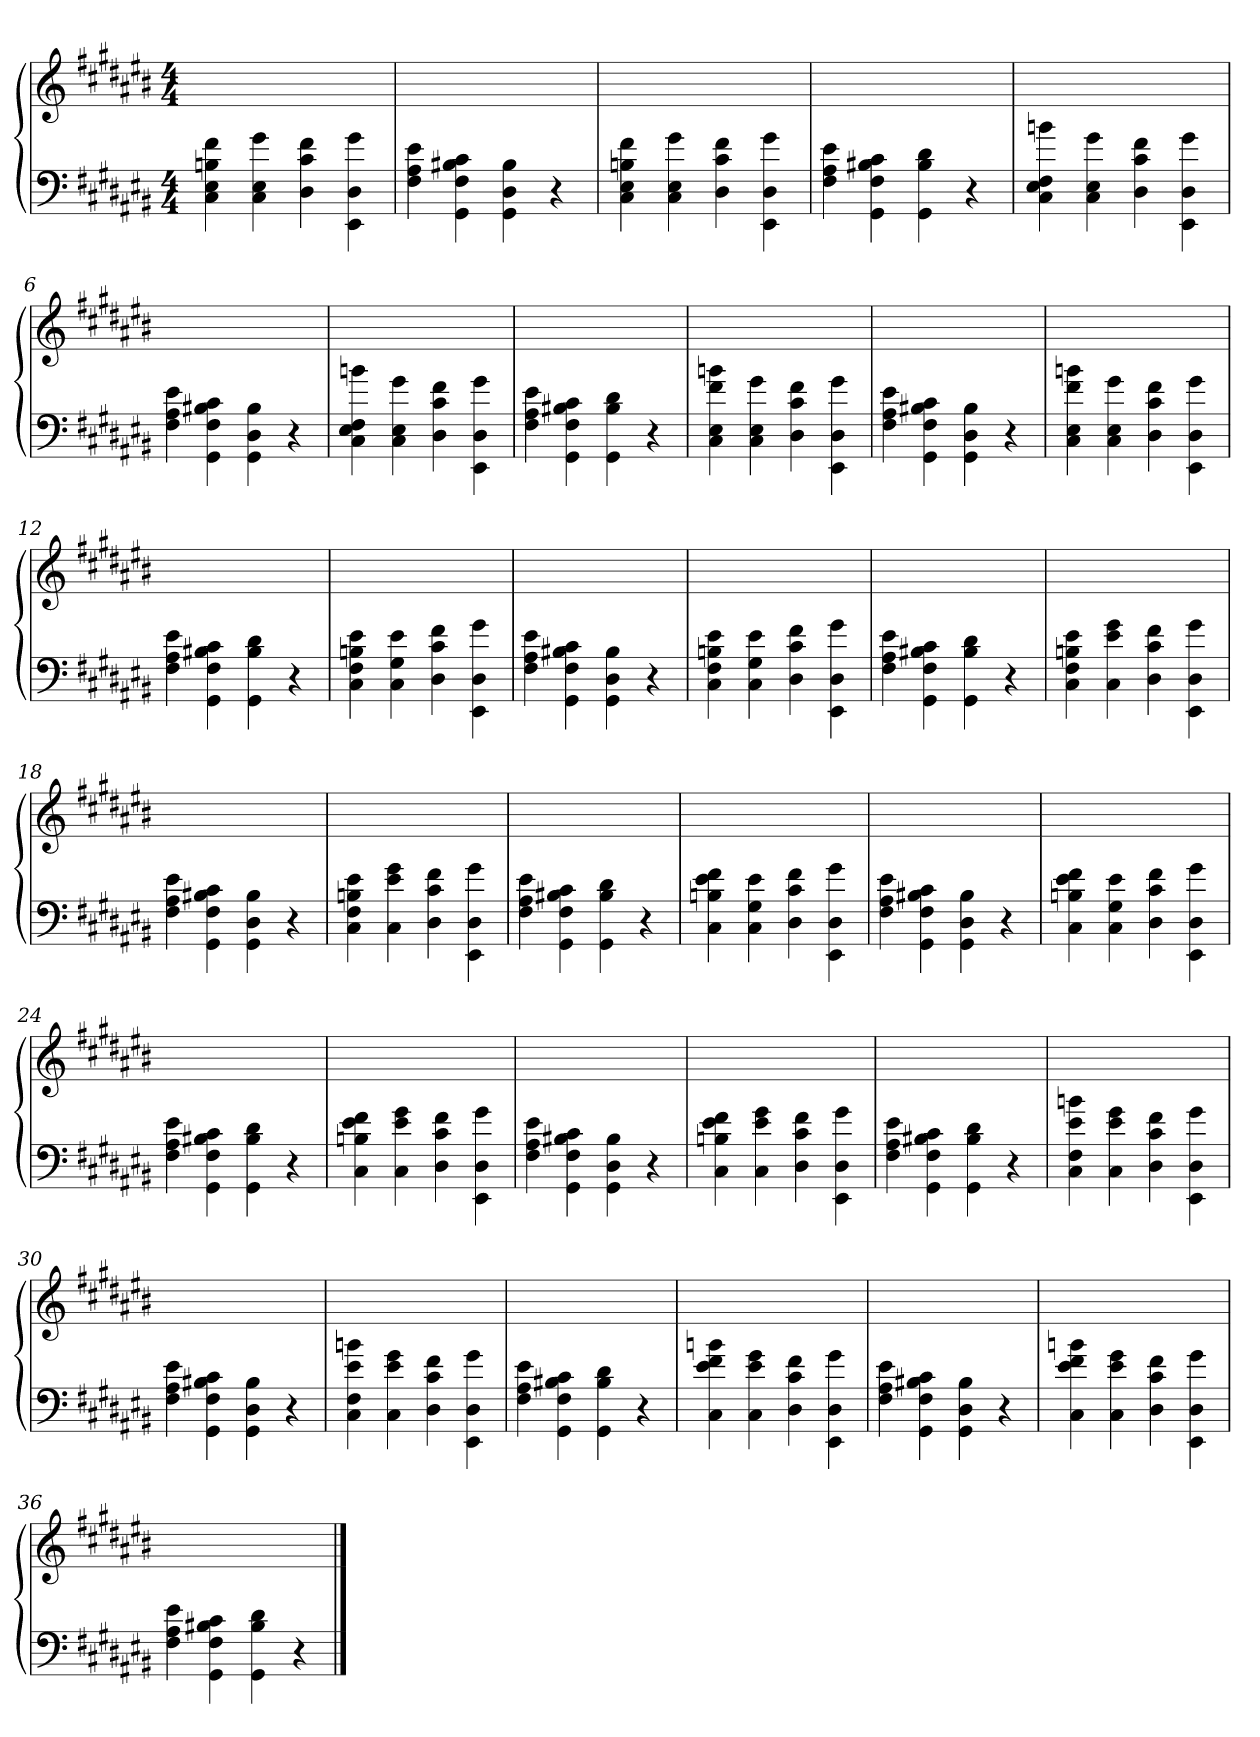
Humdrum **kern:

**kern	**kern
*part2	*part1
*staff2	*staff1
*clefF4	*clefG2
*k[f#c#g#d#a#e#b#]	*k[f#c#g#d#a#e#b#]
*C#:	*C#:
*M4/4	*M4/4
*MM60	*MM60
=1	=1
4C# 4E# 4Bn 4f#	1ryy
4C# 4E# 4g#	.
4D# 4c# 4f#	.
4EE# 4D# 4g#	.
=2	=2
4F# 4A# 4e#	1ryy
4GG# 4F# 4B#X 4c#	.
4GG# 4D# 4B#	.
4r	.
=3	=3
4C# 4E# 4Bn 4f#	1ryy
4C# 4E# 4g#	.
4D# 4c# 4f#	.
4EE# 4D# 4g#	.
=4	=4
4F# 4A# 4e#	1ryy
4GG# 4F# 4B#X 4c#	.
4GG# 4B# 4d#	.
4r	.
=5	=5
4C# 4E# 4F# 4bn	1ryy
4C# 4E# 4g#	.
4D# 4c# 4f#	.
4EE# 4D# 4g#	.
=6	=6
4F# 4A# 4e#	1ryy
4GG# 4F# 4B#X 4c#	.
4GG# 4D# 4B#	.
4r	.
=7	=7
4C# 4E# 4F# 4bn	1ryy
4C# 4E# 4g#	.
4D# 4c# 4f#	.
4EE# 4D# 4g#	.
=8	=8
4F# 4A# 4e#	1ryy
4GG# 4F# 4B#X 4c#	.
4GG# 4B# 4d#	.
4r	.
=9	=9
4C# 4E# 4f# 4bn	1ryy
4C# 4E# 4g#	.
4D# 4c# 4f#	.
4EE# 4D# 4g#	.
=10	=10
4F# 4A# 4e#	1ryy
4GG# 4F# 4B#X 4c#	.
4GG# 4D# 4B#	.
4r	.
=11	=11
4C# 4E# 4f# 4bn	1ryy
4C# 4E# 4g#	.
4D# 4c# 4f#	.
4EE# 4D# 4g#	.
=12	=12
4F# 4A# 4e#	1ryy
4GG# 4F# 4B#X 4c#	.
4GG# 4B# 4d#	.
4r	.
=13	=13
4C# 4F# 4Bn 4e#	1ryy
4C# 4G# 4e#	.
4D# 4c# 4f#	.
4EE# 4D# 4g#	.
=14	=14
4F# 4A# 4e#	1ryy
4GG# 4F# 4B#X 4c#	.
4GG# 4D# 4B#	.
4r	.
=15	=15
4C# 4F# 4Bn 4e#	1ryy
4C# 4G# 4e#	.
4D# 4c# 4f#	.
4EE# 4D# 4g#	.
=16	=16
4F# 4A# 4e#	1ryy
4GG# 4F# 4B#X 4c#	.
4GG# 4B# 4d#	.
4r	.
=17	=17
4C# 4F# 4Bn 4e#	1ryy
4C# 4e# 4g#	.
4D# 4c# 4f#	.
4EE# 4D# 4g#	.
=18	=18
4F# 4A# 4e#	1ryy
4GG# 4F# 4B#X 4c#	.
4GG# 4D# 4B#	.
4r	.
=19	=19
4C# 4F# 4Bn 4e#	1ryy
4C# 4e# 4g#	.
4D# 4c# 4f#	.
4EE# 4D# 4g#	.
=20	=20
4F# 4A# 4e#	1ryy
4GG# 4F# 4B#X 4c#	.
4GG# 4B# 4d#	.
4r	.
=21	=21
4C# 4Bn 4e# 4f#	1ryy
4C# 4G# 4e#	.
4D# 4c# 4f#	.
4EE# 4D# 4g#	.
=22	=22
4F# 4A# 4e#	1ryy
4GG# 4F# 4B#X 4c#	.
4GG# 4D# 4B#	.
4r	.
=23	=23
4C# 4Bn 4e# 4f#	1ryy
4C# 4G# 4e#	.
4D# 4c# 4f#	.
4EE# 4D# 4g#	.
=24	=24
4F# 4A# 4e#	1ryy
4GG# 4F# 4B#X 4c#	.
4GG# 4B# 4d#	.
4r	.
=25	=25
4C# 4Bn 4e# 4f#	1ryy
4C# 4e# 4g#	.
4D# 4c# 4f#	.
4EE# 4D# 4g#	.
=26	=26
4F# 4A# 4e#	1ryy
4GG# 4F# 4B#X 4c#	.
4GG# 4D# 4B#	.
4r	.
=27	=27
4C# 4Bn 4e# 4f#	1ryy
4C# 4e# 4g#	.
4D# 4c# 4f#	.
4EE# 4D# 4g#	.
=28	=28
4F# 4A# 4e#	1ryy
4GG# 4F# 4B#X 4c#	.
4GG# 4B# 4d#	.
4r	.
=29	=29
4C# 4F# 4e# 4bn	1ryy
4C# 4e# 4g#	.
4D# 4c# 4f#	.
4EE# 4D# 4g#	.
=30	=30
4F# 4A# 4e#	1ryy
4GG# 4F# 4B#X 4c#	.
4GG# 4D# 4B#	.
4r	.
=31	=31
4C# 4F# 4e# 4bn	1ryy
4C# 4e# 4g#	.
4D# 4c# 4f#	.
4EE# 4D# 4g#	.
=32	=32
4F# 4A# 4e#	1ryy
4GG# 4F# 4B#X 4c#	.
4GG# 4B# 4d#	.
4r	.
=33	=33
4C# 4e# 4f# 4bn	1ryy
4C# 4e# 4g#	.
4D# 4c# 4f#	.
4EE# 4D# 4g#	.
=34	=34
4F# 4A# 4e#	1ryy
4GG# 4F# 4B#X 4c#	.
4GG# 4D# 4B#	.
4r	.
=35	=35
4C# 4e# 4f# 4bn	1ryy
4C# 4e# 4g#	.
4D# 4c# 4f#	.
4EE# 4D# 4g#	.
=36	=36
4F# 4A# 4e#	1ryy
4GG# 4F# 4B#X 4c#	.
4GG# 4B# 4d#	.
4r	.
==	==
*-	*-
